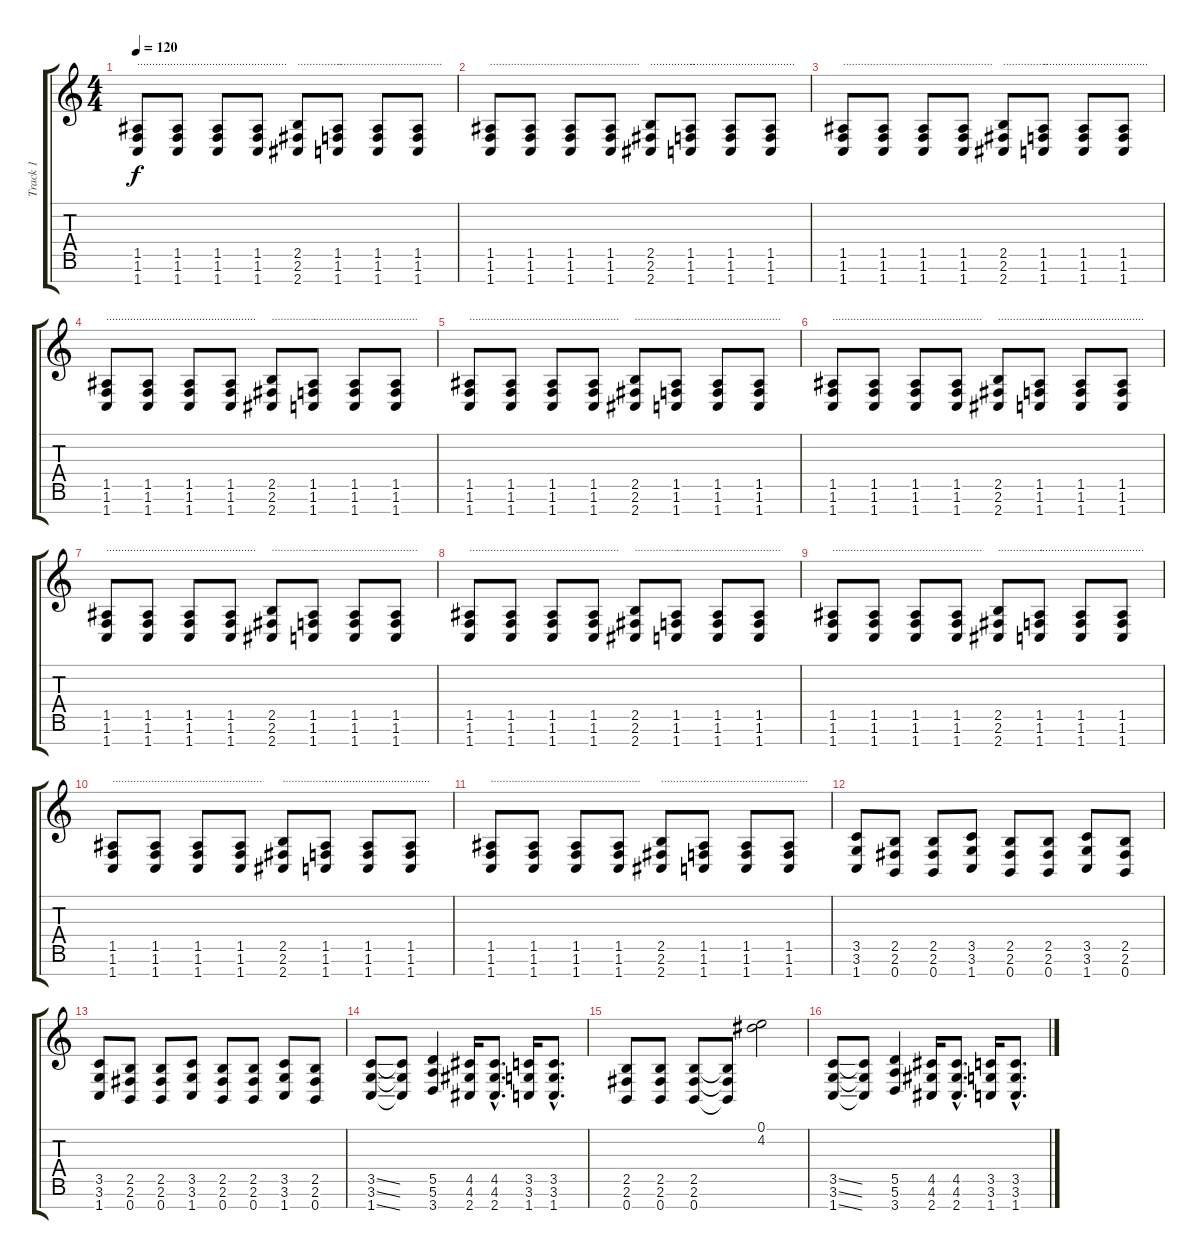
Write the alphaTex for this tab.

\track ("Track 1" "Track 1") {instrument overdrivenguitar}
\staff {score tabs}
\tuning (E4 B3 G3 D3 A2 E2 B1) {hide}
\ts (4 4)
\tempo 120
\clef g2
\ks c
(1.5 1.6 1.7).8{txt ".................................................." dy f instrument electricguitarmuted} (1.5 1.6 1.7).8 (1.5 1.6 1.7).8 (1.5 1.6 1.7).8 (2.5 2.6 2.7).8{txt "..............."} (1.5 1.6 1.7).8{txt "..................................."} (1.5 1.6 1.7).8 (1.5 1.6 1.7).8 |
(1.5 1.6 1.7).8{txt ".................................................." instrument electricguitarmuted} (1.5 1.6 1.7).8 (1.5 1.6 1.7).8 (1.5 1.6 1.7).8 (2.5 2.6 2.7).8{txt "..............."} (1.5 1.6 1.7).8{txt "..................................."} (1.5 1.6 1.7).8 (1.5 1.6 1.7).8 |
(1.5 1.6 1.7).8{txt ".................................................." instrument electricguitarmuted} (1.5 1.6 1.7).8 (1.5 1.6 1.7).8 (1.5 1.6 1.7).8 (2.5 2.6 2.7).8{txt "..............."} (1.5 1.6 1.7).8{txt "..................................."} (1.5 1.6 1.7).8 (1.5 1.6 1.7).8 |
(1.5 1.6 1.7).8{txt ".................................................." instrument electricguitarmuted} (1.5 1.6 1.7).8 (1.5 1.6 1.7).8 (1.5 1.6 1.7).8 (2.5 2.6 2.7).8{txt "..............."} (1.5 1.6 1.7).8{txt "..................................."} (1.5 1.6 1.7).8 (1.5 1.6 1.7).8 |
(1.5 1.6 1.7).8{txt ".................................................." instrument electricguitarmuted} (1.5 1.6 1.7).8 (1.5 1.6 1.7).8 (1.5 1.6 1.7).8 (2.5 2.6 2.7).8{txt "..............."} (1.5 1.6 1.7).8{txt "..................................."} (1.5 1.6 1.7).8 (1.5 1.6 1.7).8 |
(1.5 1.6 1.7).8{txt ".................................................." instrument electricguitarmuted} (1.5 1.6 1.7).8 (1.5 1.6 1.7).8 (1.5 1.6 1.7).8 (2.5 2.6 2.7).8{txt "..............."} (1.5 1.6 1.7).8{txt "..................................."} (1.5 1.6 1.7).8 (1.5 1.6 1.7).8 |
(1.5 1.6 1.7).8{txt ".................................................." instrument electricguitarmuted} (1.5 1.6 1.7).8 (1.5 1.6 1.7).8 (1.5 1.6 1.7).8 (2.5 2.6 2.7).8{txt "..............."} (1.5 1.6 1.7).8{txt "..................................."} (1.5 1.6 1.7).8 (1.5 1.6 1.7).8 |
(1.5 1.6 1.7).8{txt ".................................................." instrument electricguitarmuted} (1.5 1.6 1.7).8 (1.5 1.6 1.7).8 (1.5 1.6 1.7).8 (2.5 2.6 2.7).8{txt "..............."} (1.5 1.6 1.7).8{txt "..................................."} (1.5 1.6 1.7).8 (1.5 1.6 1.7).8 |
(1.5 1.6 1.7).8{txt ".................................................." instrument electricguitarmuted} (1.5 1.6 1.7).8 (1.5 1.6 1.7).8 (1.5 1.6 1.7).8 (2.5 2.6 2.7).8{txt "..............."} (1.5 1.6 1.7).8{txt "..................................."} (1.5 1.6 1.7).8 (1.5 1.6 1.7).8 |
(1.5 1.6 1.7).8{txt ".................................................." instrument electricguitarmuted} (1.5 1.6 1.7).8 (1.5 1.6 1.7).8 (1.5 1.6 1.7).8 (2.5 2.6 2.7).8{txt "..............."} (1.5 1.6 1.7).8{txt "..................................."} (1.5 1.6 1.7).8 (1.5 1.6 1.7).8 |
(1.5 1.6 1.7).8{txt ".................................................." instrument electricguitarmuted} (1.5 1.6 1.7).8 (1.5 1.6 1.7).8 (1.5 1.6 1.7).8 (2.5 2.6 2.7).8{txt "..............."} (1.5 1.6 1.7).8{txt "..................................."} (1.5 1.6 1.7).8 (1.5 1.6 1.7).8 |
(3.5 3.6 1.7).8{instrument overdrivenguitar} (2.5 2.6 0.7).8 (2.5 2.6 0.7).8 (3.5 3.6 1.7).8 (2.5 2.6 0.7).8 (2.5 2.6 0.7).8 (3.5 3.6 1.7).8 (2.5 2.6 0.7).8 |
(3.5 3.6 1.7).8 (2.5 2.6 0.7).8 (2.5 2.6 0.7).8 (3.5 3.6 1.7).8 (2.5 2.6 0.7).8 (2.5 2.6 0.7).8 (3.5 3.6 1.7).8 (2.5 2.6 0.7).8 |
(3.5{ss} 3.6{ss} 1.7{ss}).8 (3.5{t} 3.6{t} 1.7{t}).8 (5.5 5.6 3.7).4 (4.5 4.6 2.7).16 (4.5{hac} 4.6{hac} 2.7{hac}).8{d} (3.5 3.6 1.7).16 (3.5{hac} 3.6{hac} 1.7{hac}).8{d} |
(2.5 2.6 0.7).8 (2.5 2.6 0.7).8 (2.5 2.6 0.7).8 (2.5{t} 2.6{t} 0.7{t}).8 (0.1 4.2).2 |
(3.5{ss} 3.6{ss} 1.7{ss}).8 (3.5{t} 3.6{t} 1.7{t}).8 (5.5 5.6 3.7).4 (4.5 4.6 2.7).16 (4.5{hac} 4.6{hac} 2.7{hac}).8{d} (3.5 3.6 1.7).16 (3.5{hac} 3.6{hac} 1.7{hac}).8{d}
